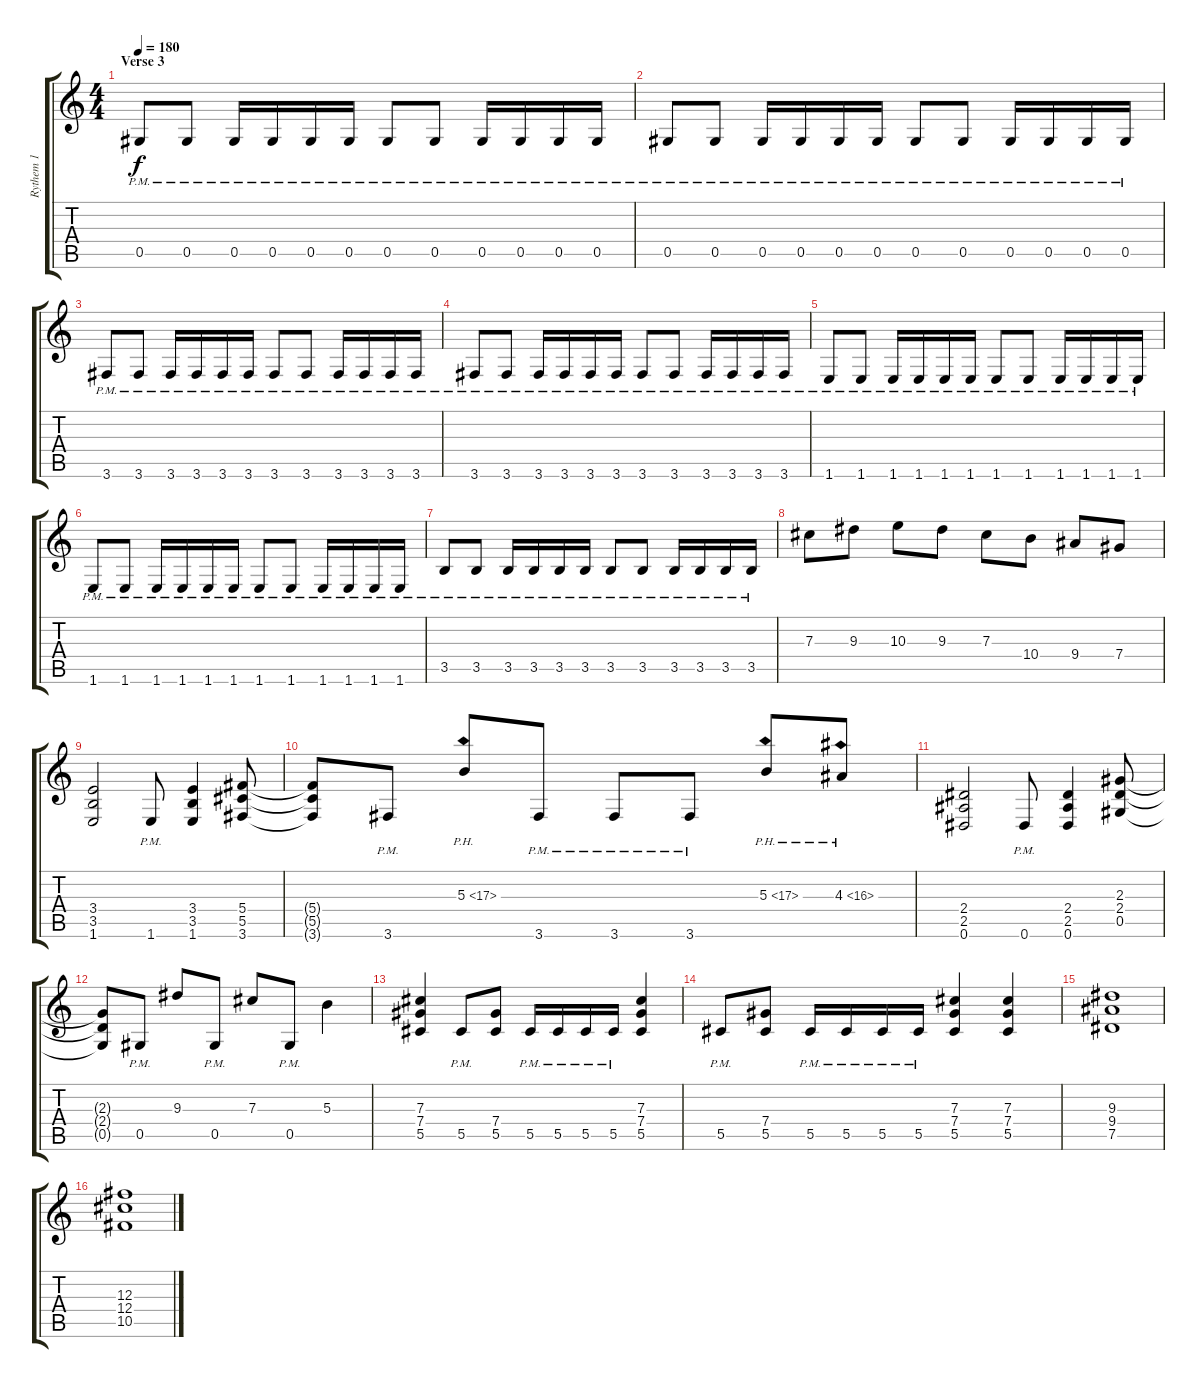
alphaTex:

\track ("Rythem 1" "Rythem 1") {instrument overdrivenguitar}
\staff {score tabs}
\tuning (Eb4 Bb3 Gb3 Db3 Ab2 Eb2) {hide}
\ts (4 4)
\section ("" "Verse 3")
\tempo 180
\clef g2
\ks c
0.5{pm}.8{dy f} 0.5{pm}.8 0.5{pm}.16 0.5{pm}.16 0.5{pm}.16 0.5{pm}.16 0.5{pm}.8 0.5{pm}.8 0.5{pm}.16 0.5{pm}.16 0.5{pm}.16 0.5{pm}.16 |
0.5{pm}.8 0.5{pm}.8 0.5{pm}.16 0.5{pm}.16 0.5{pm}.16 0.5{pm}.16 0.5{pm}.8 0.5{pm}.8 0.5{pm}.16 0.5{pm}.16 0.5{pm}.16 0.5{pm}.16 |
3.6{pm}.8 3.6{pm}.8 3.6{pm}.16 3.6{pm}.16 3.6{pm}.16 3.6{pm}.16 3.6{pm}.8 3.6{pm}.8 3.6{pm}.16 3.6{pm}.16 3.6{pm}.16 3.6{pm}.16 |
3.6{pm}.8 3.6{pm}.8 3.6{pm}.16 3.6{pm}.16 3.6{pm}.16 3.6{pm}.16 3.6{pm}.8 3.6{pm}.8 3.6{pm}.16 3.6{pm}.16 3.6{pm}.16 3.6{pm}.16 |
1.6{pm}.8 1.6{pm}.8 1.6{pm}.16 1.6{pm}.16 1.6{pm}.16 1.6{pm}.16 1.6{pm}.8 1.6{pm}.8 1.6{pm}.16 1.6{pm}.16 1.6{pm}.16 1.6{pm}.16 |
1.6{pm}.8 1.6{pm}.8 1.6{pm}.16 1.6{pm}.16 1.6{pm}.16 1.6{pm}.16 1.6{pm}.8 1.6{pm}.8 1.6{pm}.16 1.6{pm}.16 1.6{pm}.16 1.6{pm}.16 |
3.5{pm}.8 3.5{pm}.8 3.5{pm}.16 3.5{pm}.16 3.5{pm}.16 3.5{pm}.16 3.5{pm}.8 3.5{pm}.8 3.5{pm}.16 3.5{pm}.16 3.5{pm}.16 3.5{pm}.16 |
7.3.8 9.3.8 10.3.8 9.3.8 7.3.8 10.4.8 9.4.8 7.4.8 |
(3.4 3.5 1.6).2 1.6{pm}.8 (3.4 3.5 1.6).4 (5.4 5.5 3.6).8 |
(5.4{t} 5.5{t} 3.6{t}).8 3.6{pm}.8 5.3{ph 12}.8 3.6{pm}.8 3.6{pm}.8 3.6{pm}.8 5.3{ph 12}.8 4.3{ph 12}.8 |
(2.4 2.5 0.6).2 0.6{pm}.8 (2.4 2.5 0.6).4 (2.3 2.4 0.5).8 |
(2.3{t} 2.4{t} 0.5{t}).8 0.5{pm}.8 9.3.8 0.5{pm}.8 7.3.8 0.5{pm}.8 5.3.4 |
(7.3 7.4 5.5).4 5.5{pm}.8 (7.4 5.5).8 5.5{pm}.16 5.5{pm}.16 5.5{pm}.16 5.5{pm}.16 (7.3 7.4 5.5).4 |
5.5{pm}.8 (7.4 5.5).8 5.5{pm}.16 5.5{pm}.16 5.5{pm}.16 5.5{pm}.16 (7.3 7.4 5.5).4 (7.3 7.4 5.5).4 |
(9.3 9.4 7.5).1 |
(12.3 12.4 10.5).1
